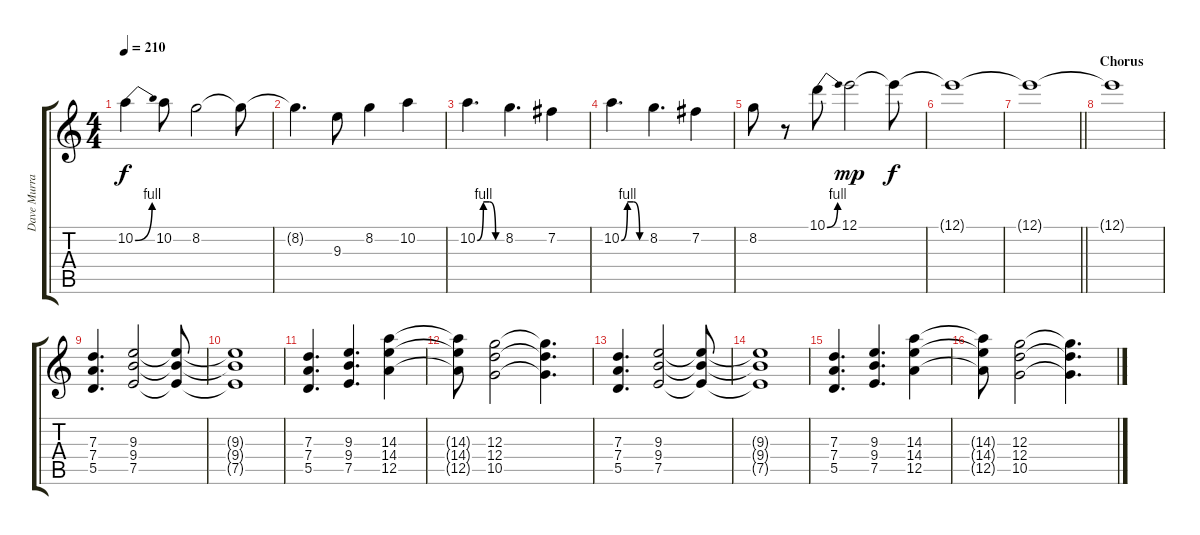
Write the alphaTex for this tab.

\track ("Dave Murray" "Dave Murra") {instrument overdrivenguitar}
\staff {score tabs}
\tuning (E4 B3 G3 D3 A2 E2) {hide}
\ts (4 4)
\tempo 210
\clef g2
\ks c
10.2{be (bend 0 0 60 4)}.4{dy f} 10.2.8 8.2.2 8.2{t}.8 |
8.2{t}.4{d} 9.3.8 8.2.4 10.2.4 |
10.2{be (custom 0 0 15 4 30 4 45 0 60 0)}.4{d} 8.2.4{d} 7.2.4 |
10.2{be (custom 0 0 15 4 30 4 45 0 60 0)}.4{d} 8.2.4{d} 7.2.4 |
8.2.8 r.8 10.1{be (bend 0 0 60 4)}.8 12.1.2{dy mp} 12.1{t}.8{dy f} |
12.1{t}.1 |
\barLineRight lightlight
12.1{t}.1 |
\section ("" "Chorus")
12.1{t}.1 |
(7.3 7.4 5.5).4{d} (9.3 9.4 7.5).2 (9.3{t} 9.4{t} 7.5{t}).8 |
(9.3{t} 9.4{t} 7.5{t}).1 |
(7.3 7.4 5.5).4{d} (9.3 9.4 7.5).4{d} (14.3 14.4 12.5).4 |
(14.3{t} 14.4{t} 12.5{t}).8 (12.3 12.4 10.5).2 (12.3{t} 12.4{t} 10.5{t}).4{d} |
(7.3 7.4 5.5).4{d} (9.3 9.4 7.5).2 (9.3{t} 9.4{t} 7.5{t}).8 |
(9.3{t} 9.4{t} 7.5{t}).1 |
(7.3 7.4 5.5).4{d} (9.3 9.4 7.5).4{d} (14.3 14.4 12.5).4 |
(14.3{t} 14.4{t} 12.5{t}).8 (12.3 12.4 10.5).2 (12.3{t} 12.4{t} 10.5{t}).4{d}
